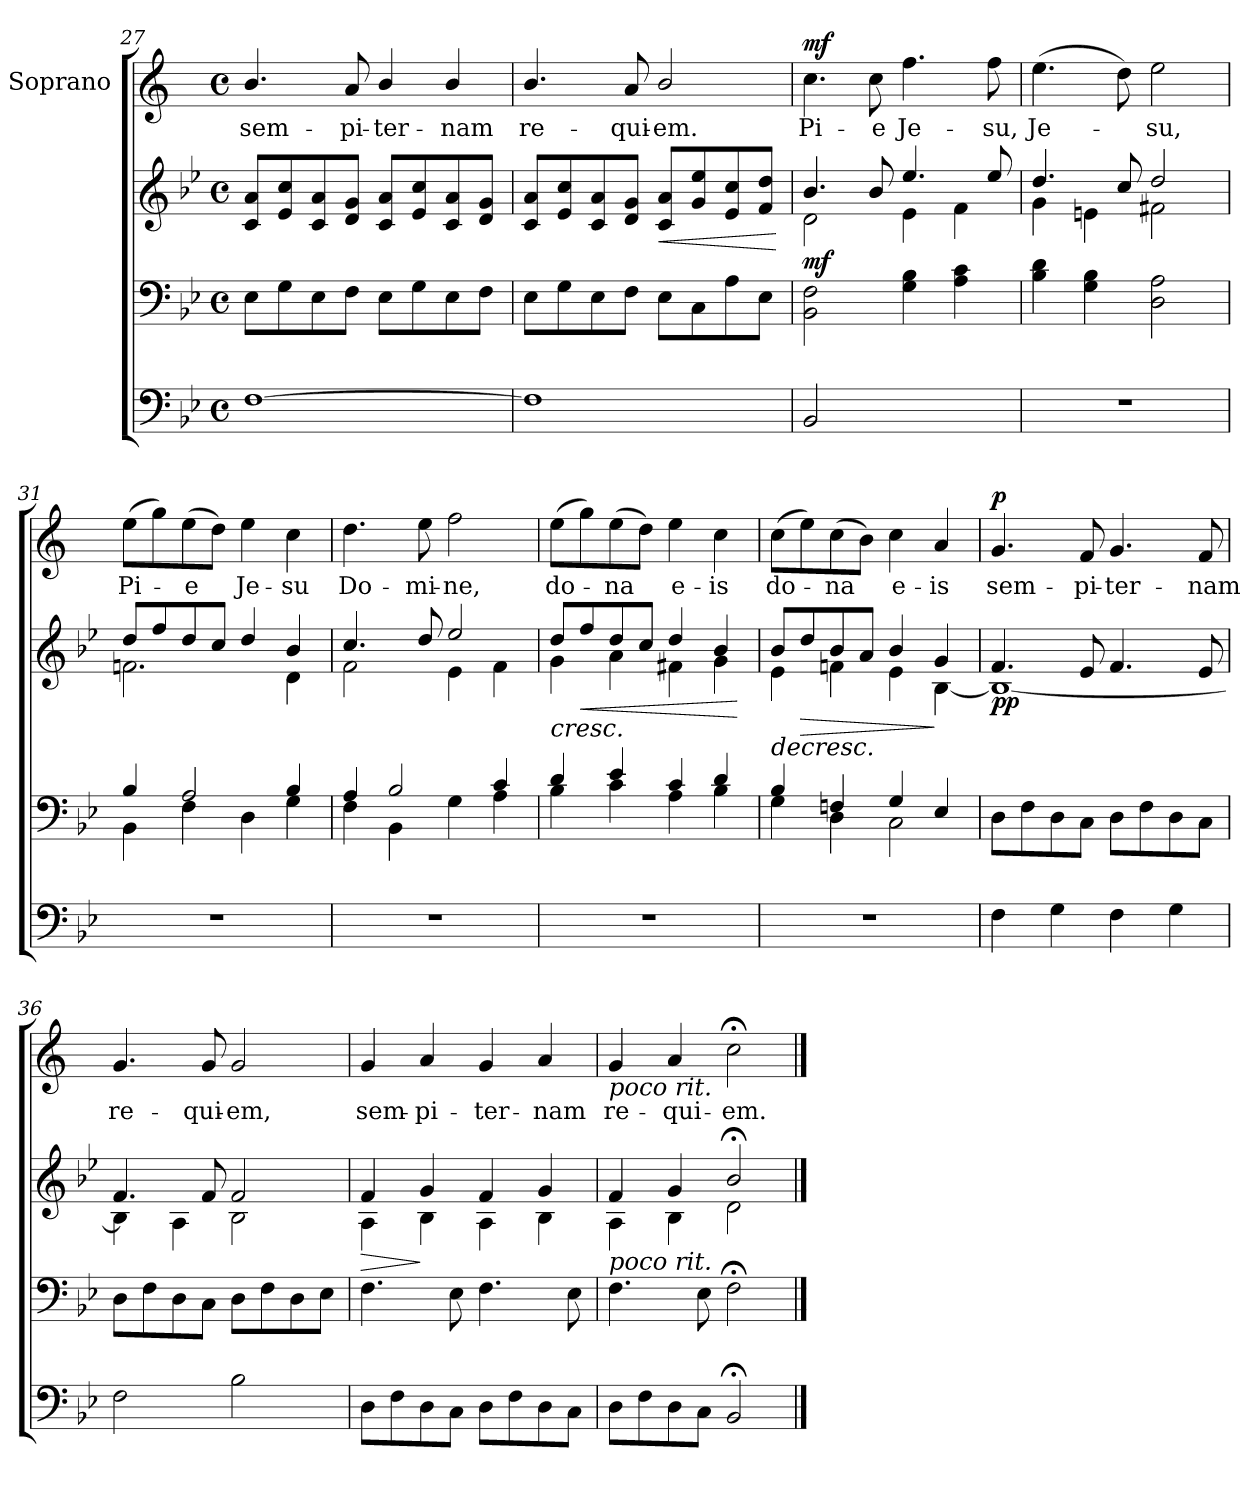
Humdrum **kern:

**kern	**kern	**kern	**dynam	**kern	**text	**dynam
*part3	*part2	*part2	*part2	*part1	*part1	*part1
*staff4	*staff3	*staff2	*staff2/3	*staff1	*staff1	*staff1
*	*	*	*	*I"Soprano	*	*
!!LO:LB:g=z
*clefF4	*clefF4	*clefG2	*	*clefG2	*	*
*	*	*	*	*ITrd1c2	*	*
*k[b-e-]	*k[b-e-]	*k[b-e-]	*	*k[b-e-]	*	*
*B-:	*B-:	*B-:	*	*B-:	*	*
*M4/4	*M4/4	*M4/4	*	*M4/4	*	*
*met(c)	*met(c)	*met(c)	*	*met(c)	*	*
=27	=27	=27	=27	=27	=27	=27
[1F	8E-\L	8c/ 8a/L	.	4.a/	sem-	.
.	8G\	8e-/ 8cc/	.	.	.	.
.	8E-\	8c/ 8a/	.	.	.	.
.	8F\J	8d/ 8g/J	.	8g/	-pi-	.
.	8E-\L	8c/ 8a/L	.	4a/	-ter-	.
.	8G\	8e-/ 8cc/	.	.	.	.
.	8E-\	8c/ 8a/	.	4a/	-nam	.
.	8F\J	8d/ 8g/J	.	.	.	.
=28	=28	=28	=28	=28	=28	=28
1F]	8E-\L	8c/ 8a/L	.	4.a/	re-	.
.	8G\	8e-/ 8cc/	.	.	.	.
.	8E-\	8c/ 8a/	.	.	.	.
.	8F\J	8d/ 8g/J	.	8g/	-qui-	.
!	!	!	!LO:HP:b	!	!	!
.	8E-\L	8c/ 8a/L	<	2a/	-em.	.
.	8C\	8g/ 8ee-/	.	.	.	.
.	8A\	8e-/ 8cc/	.	.	.	.
.	8E-\J	8f/ 8dd/J	.	.	.	.
.	.	.	[	.	.	.
=29	=29	=29	=29	=29	=29	=29
*	*	*^	*	*	*	*
!	!	!	!	!LO:DY:b	!	!	!LO:DY:b
2BB-/	2BB-\ 2F\	4.b-/	2d\	mf	4.b-\	Pi-	mf
.	.	8b-/	.	.	8b-\	-e	.
2ryy	4G\ 4B-\	4.ee-/	4e-\	.	4.ee-\	Je-	.
.	4A\ 4c\	.	4f\	.	.	.	.
.	.	8ee-/	.	.	8ee-\	-su,	.
=30	=30	=30	=30	=30	=30	=30	=30
1r	4B-\ 4d\	4.dd/	4g\	.	(4.dd\	Je-	.
.	4G\ 4B-\	.	4en\	.	.	.	.
.	.	8cc/	.	.	8cc\)	.	.
.	2D\ 2A\	2dd/	2f#X\	.	2dd\	-su,	.
=31	=31	=31	=31	=31	=31	=31	=31
*	*^	*	*	*	*	*	*
1r	4B-/	4BB-\	8dd/L	2.fn\	.	(8dd\L	Pi-	.
.	.	.	8ff/	.	.	8ff\)	.	.
.	2A/	4F\	8dd/	.	.	(8dd\	-e	.
.	.	.	8cc/J	.	.	8cc\J)	.	.
.	.	4D\	4dd/	.	.	4dd\	Je-	.
.	4B-/	4G\	4b-/	4d\	.	4b-\	-su	.
=32	=32	=32	=32	=32	=32	=32	=32	=32
1r	4A/	4F\	4.cc/	2f\	.	4.cc\	Do-	.
.	2B-/	4BB-\	.	.	.	.	.	.
.	.	.	8dd/	.	.	8dd\	-mi-	.
.	.	4G\	2ee-/	4e-\	.	2ee-\	-ne,	.
.	4c/	4A\	.	4f\	.	.	.	.
!!LO:LB:g=z
=33	=33	=33	=33	=33	=33	=33	=33	=33
!	!	!	!	!	!LO:HP:b	!	!	!
1r	4d/	4B-\	8dd/L	4g\	<	(8dd\L	do-	.
!	!	!	!	!	!LO:HP:b	!	!	!
.	.	.	8ff/	.	<	8ff\)	.	.
.	4e-/	4c\	8dd/	4a\	.	(8dd\	-na	.
.	.	.	8cc/J	.	.	8cc\J)	.	.
.	4c/	4A\	4dd/	4f#X\	.	4dd\	e-	.
.	4d/	4B-\	4b-/	4g\	.	4b-\	-is	.
*	*v	*v	*	*	*	*	*	*
*	*	*v	*v	*	*	*	*
.	.	.	[ [	.	.	.
=34	=34	=34	=34	=34	=34	=34
*	*^	*	*	*	*	*
!	!	!	!	!LO:HP:b	!	!	!
*	*	*	*^	*	*	*	*
1r	4B-/	4G\	8b-/L	4e-\	>	(8b-\L	do-	.
!	!	!	!	!	!LO:HP:b	!	!	!
.	.	.	8dd/	.	>	8dd\)	.	.
.	4Fn/	4D\	8b-/	4fn\	.	(8b-\	-na	.
.	.	.	8a/J	.	.	8a\J)	.	.
.	4G/	2C\	4b-/	4e-\	.	4b-\	e-	.
.	4E-/	.	4g/	[<4B-\	]	4g/	-is	.
*	*v	*v	*	*	*	*	*	*
*	*	*v	*v	*	*	*	*
.	.	.	]	.	.	.
=35	=35	=35	=35	=35	=35	=35
*	*	*^	*	*	*	*
!	!	!	!	!LO:DY:b	!	!	!LO:DY:b
4F\	8D\L	4.f/	1B-_	pp	4.f/	sem-	p
.	8F\	.	.	.	.	.	.
4G\	8D\	.	.	.	.	.	.
.	8C\J	8e-/	.	.	8e-/	-pi-	.
4F\	8D\L	4.f/	.	.	4.f/	-ter-	.
.	8F\	.	.	.	.	.	.
4G\	8D\	.	.	.	.	.	.
.	8C\J	8e-/	.	.	8e-/	-nam	.
=36	=36	=36	=36	=36	=36	=36	=36
2F\	8D\L	4.f/	4B-\]	.	4.f/	re-	.
.	8F\	.	.	.	.	.	.
.	8D\	.	4A\	.	.	.	.
.	8C\J	8f/	.	.	8f/	-qui-	.
2B-\	8D\L	2f/	2B-\	.	2f/	-em,	.
.	8F\	.	.	.	.	.	.
.	8D\	.	.	.	.	.	.
.	8E-\J	.	.	.	.	.	.
=37	=37	=37	=37	=37	=37	=37	=37
!	!	!	!	!LO:HP:b	!	!	!
8D\L	4.F\	4f/	4A\	>	4f/	sem-	.
8F\	.	.	.	.	.	.	.
8D\	.	4g/	4B-\	]	4g/	-pi-	.
8C\J	8E-\	.	.	.	.	.	.
8D\L	4.F\	4f/	4A\	.	4f/	-ter-	.
8F\	.	.	.	.	.	.	.
8D\	.	4g/	4B-\	.	4g/	-nam	.
8C\J	8E-\	.	.	.	.	.	.
=38	=38	=38	=38	=38	=38	=38	=38
!	!	!	!	!	!LO:TX:b:i:t=poco rit.	!	!
!	!	!LO:TX:b:i:t=poco rit.	!	!	!	!	!
8D\L	4.F\	4f/	4A\	.	4f/	re-	.
8F\	.	.	.	.	.	.	.
8D\	.	4g/	4B-\	.	4g/	-qui-	.
8C\J	8E-\	.	.	.	.	.	.
2BB-;/	2F;<\	2b-;</	2d\	.	2b-;<\	-em.	.
*	*	*v	*v	*	*	*	*
==	==	==	==	==	==	==
*-	*-	*-	*-	*-	*-	*-
